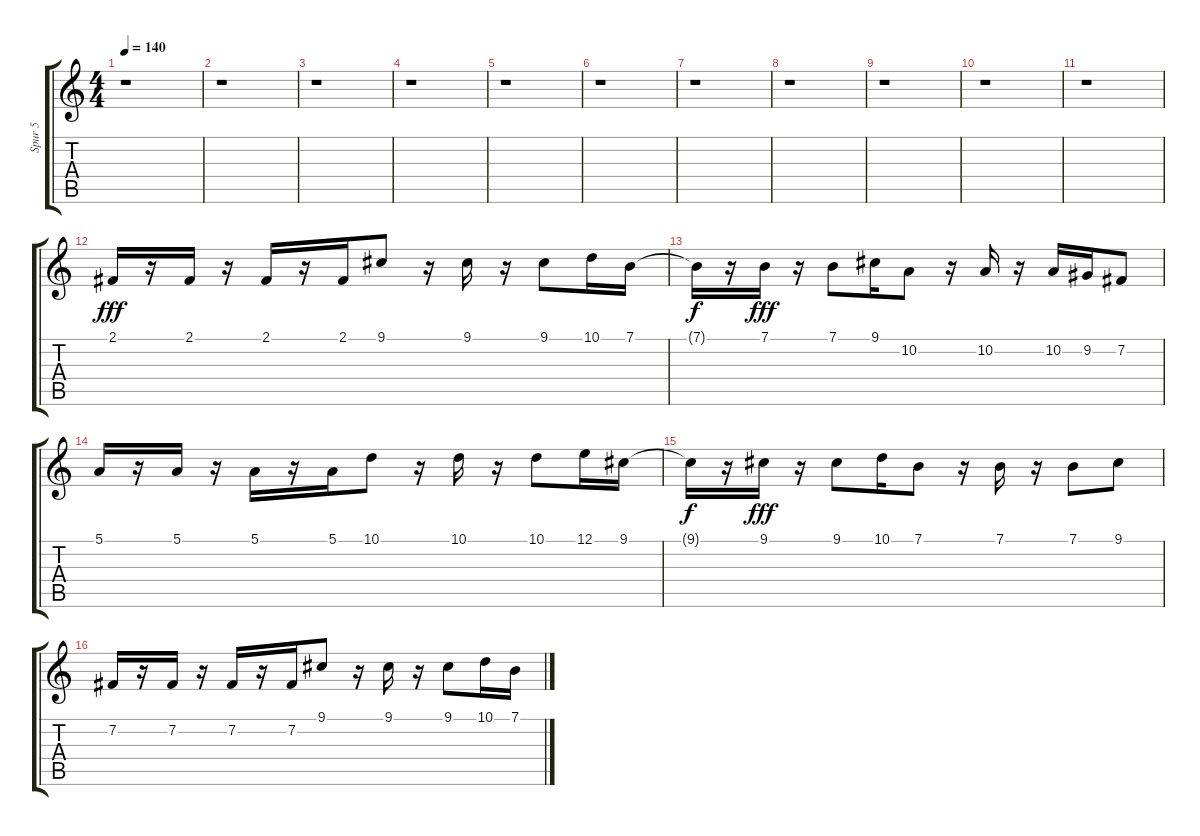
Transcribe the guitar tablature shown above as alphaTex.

\track ("Spur 5" "Spur 5") {instrument lead2sawtooth}
\staff {score tabs}
\tuning (E4 B3 G3 D3 A2 E2) {hide}
\ts (4 4)
\tempo 140
\clef g2
\ks c
r.1{dy fff} |
r.1 |
r.1 |
r.1 |
r.1 |
r.1 |
r.1 |
r.1 |
r.1 |
r.1 |
r.1 |
2.1.16 r.16 2.1.16 r.16 2.1.16 r.16 2.1.16 9.1.8 r.16 9.1.16 r.16 9.1.8 10.1.16 7.1.16 |
7.1{t}.16{dy f} r.16 7.1.16{dy fff} r.16 7.1.8 9.1.16 10.2.8 r.16 10.2.16 r.16 10.2.16 9.2.16 7.2.8 |
5.1.16 r.16 5.1.16 r.16 5.1.16 r.16 5.1.16 10.1.8 r.16 10.1.16 r.16 10.1.8 12.1.16 9.1.16 |
9.1{t}.16{dy f} r.16 9.1.16{dy fff} r.16 9.1.8 10.1.16 7.1.8 r.16 7.1.16 r.16 7.1.8 9.1.8 |
7.2.16 r.16 7.2.16 r.16 7.2.16 r.16 7.2.16 9.1.8 r.16 9.1.16 r.16 9.1.8 10.1.16 7.1.16
